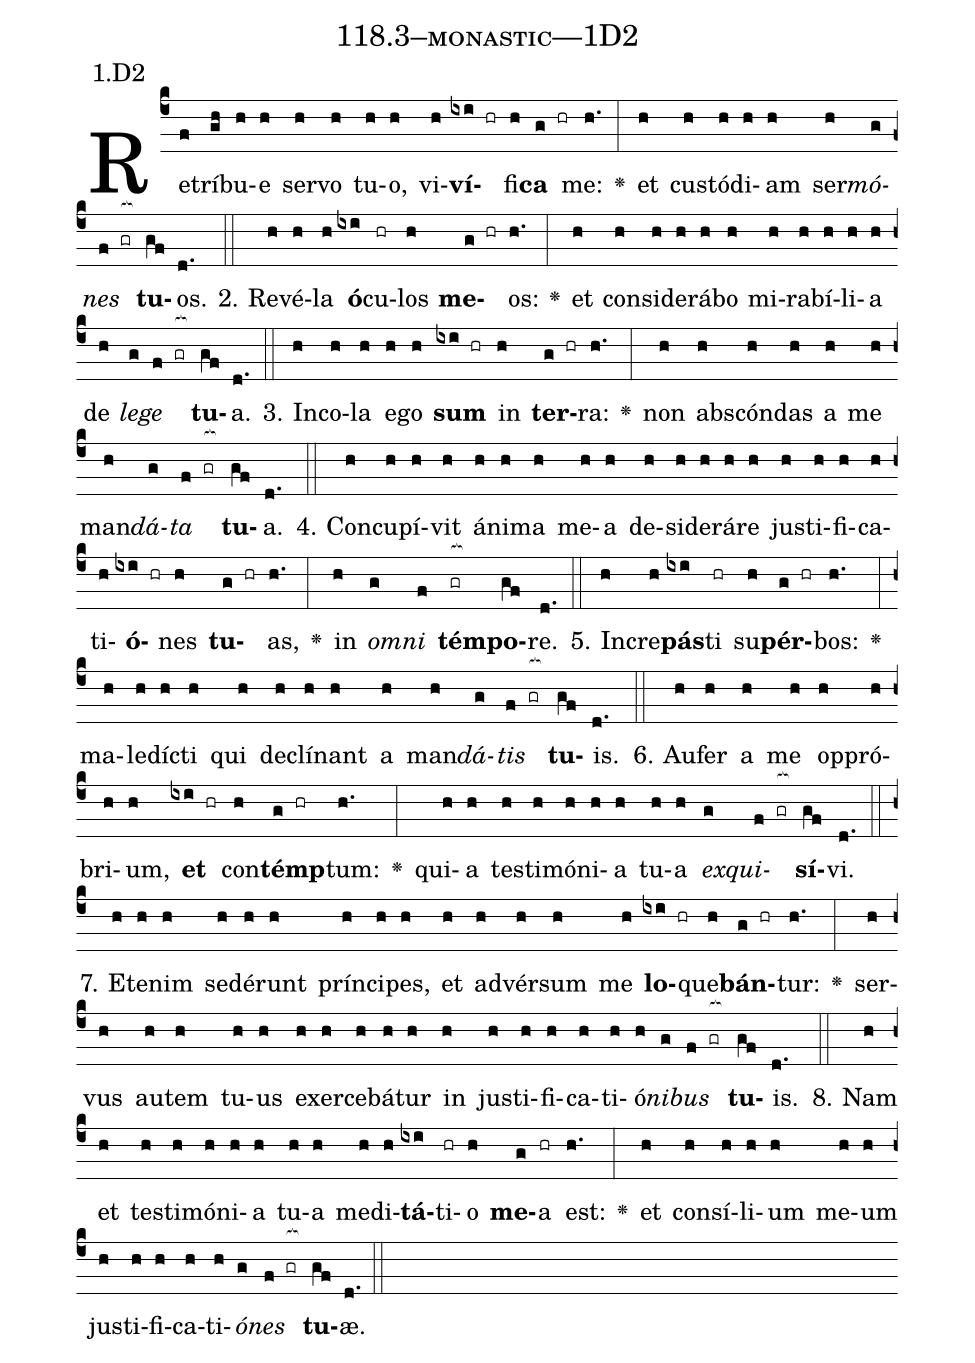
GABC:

name: 118.3--monastic---1D2;
annotation: 1.D2;
%%
(c4)Re(f)trí(gh)bu(h)e(h) ser(h)vo(h) tu(h)o,(h) vi(h)<b>ví</b>(ixi hr)fi(h)<b>ca</b>(g hr) me:(h.) <v>\greheightstar</v>(:) et(h) cus(h)tó(h)di(h)am(h) ser(h)<i>mó</i>(g)<i>nes</i>(f gr[ocb:1{]) <b>tu</b>(gf[ocb:0}])os.(d.) (::)
2. Re(h)vé(h)la(h) <b>ó</b>(ixi)cu(hr)los(h) <b>me</b>(g hr)os:(h.) <v>\greheightstar</v>(:) et(h) con(h)si(h)de(h)rá(h)bo(h) mi(h)ra(h)bí(h)li(h)a(h) de(h) <i>le</i>(g)<i>ge</i>(f gr[ocb:1{]) <b>tu</b>(gf[ocb:0}])a.(d.) (::)
3. In(h)co(h)la(h) e(h)go(h) <b>sum</b>(ixi hr) in(h) <b>ter</b>(g hr)ra:(h.) <v>\greheightstar</v>(:) non(h) abs(h)cón(h)das(h) a(h) me(h) man(h)<i>dá</i>(g)<i>ta</i>(f gr[ocb:1{]) <b>tu</b>(gf[ocb:0}])a.(d.) (::)
4. Con(h)cu(h)pí(h)vit(h) á(h)ni(h)ma(h) me(h)a(h) de(h)si(h)de(h)rá(h)re(h) jus(h)ti(h)fi(h)ca(h)ti(h)<b>ó</b>(ixi hr)nes(h) <b>tu</b>(g hr)as,(h.) <v>\greheightstar</v>(:) in(h) <i>om</i>(g)<i>ni</i>(f) <b>tém</b>(gr[ocb:1{])<b>po</b>(gf[ocb:0}])re.(d.) (::)
5. In(h)cre(h)<b>pás</b>(ixi)ti(hr) su(h)<b>pér</b>(g hr)bos:(h.) <v>\greheightstar</v>(:) ma(h)le(h)díc(h)ti(h) qui(h) de(h)clí(h)nant(h) a(h) man(h)<i>dá</i>(g)<i>tis</i>(f gr[ocb:1{]) <b>tu</b>(gf[ocb:0}])is.(d.) (::)
6. Au(h)fer(h) a(h) me(h) op(h)pró(h)bri(h)um,(h) <b>et</b>(ixi hr) con(h)<b>témp</b>(g hr)tum:(h.) <v>\greheightstar</v>(:) qui(h)a(h) tes(h)ti(h)mó(h)ni(h)a(h) tu(h)a(h) <i>ex</i>(g)<i>qui</i>(f gr[ocb:1{])<b>sí</b>(gf[ocb:0}])vi.(d.) (::)
7. Et(h)e(h)nim(h) se(h)dé(h)runt(h) prín(h)ci(h)pes,(h) et(h) ad(h)vér(h)sum(h) me(h) <b>lo</b>(ixi hr)que(h)<b>bán</b>(g hr)tur:(h.) <v>\greheightstar</v>(:) ser(h)vus(h) au(h)tem(h) tu(h)us(h) ex(h)er(h)ce(h)bá(h)tur(h) in(h) jus(h)ti(h)fi(h)ca(h)ti(h)ó(h)<i>ni</i>(g)<i>bus</i>(f gr[ocb:1{]) <b>tu</b>(gf[ocb:0}])is.(d.) (::)
8. Nam(h) et(h) tes(h)ti(h)mó(h)ni(h)a(h) tu(h)a(h) me(h)di(h)<b>tá</b>(ixi)ti(hr)o(h) <b>me</b>(g)a(hr) est:(h.) <v>\greheightstar</v>(:) et(h) con(h)sí(h)li(h)um(h) me(h)um(h) jus(h)ti(h)fi(h)ca(h)ti(h)<i>ó</i>(g)<i>nes</i>(f gr[ocb:1{]) <b>tu</b>(gf[ocb:0}])æ.(d.) (::)
